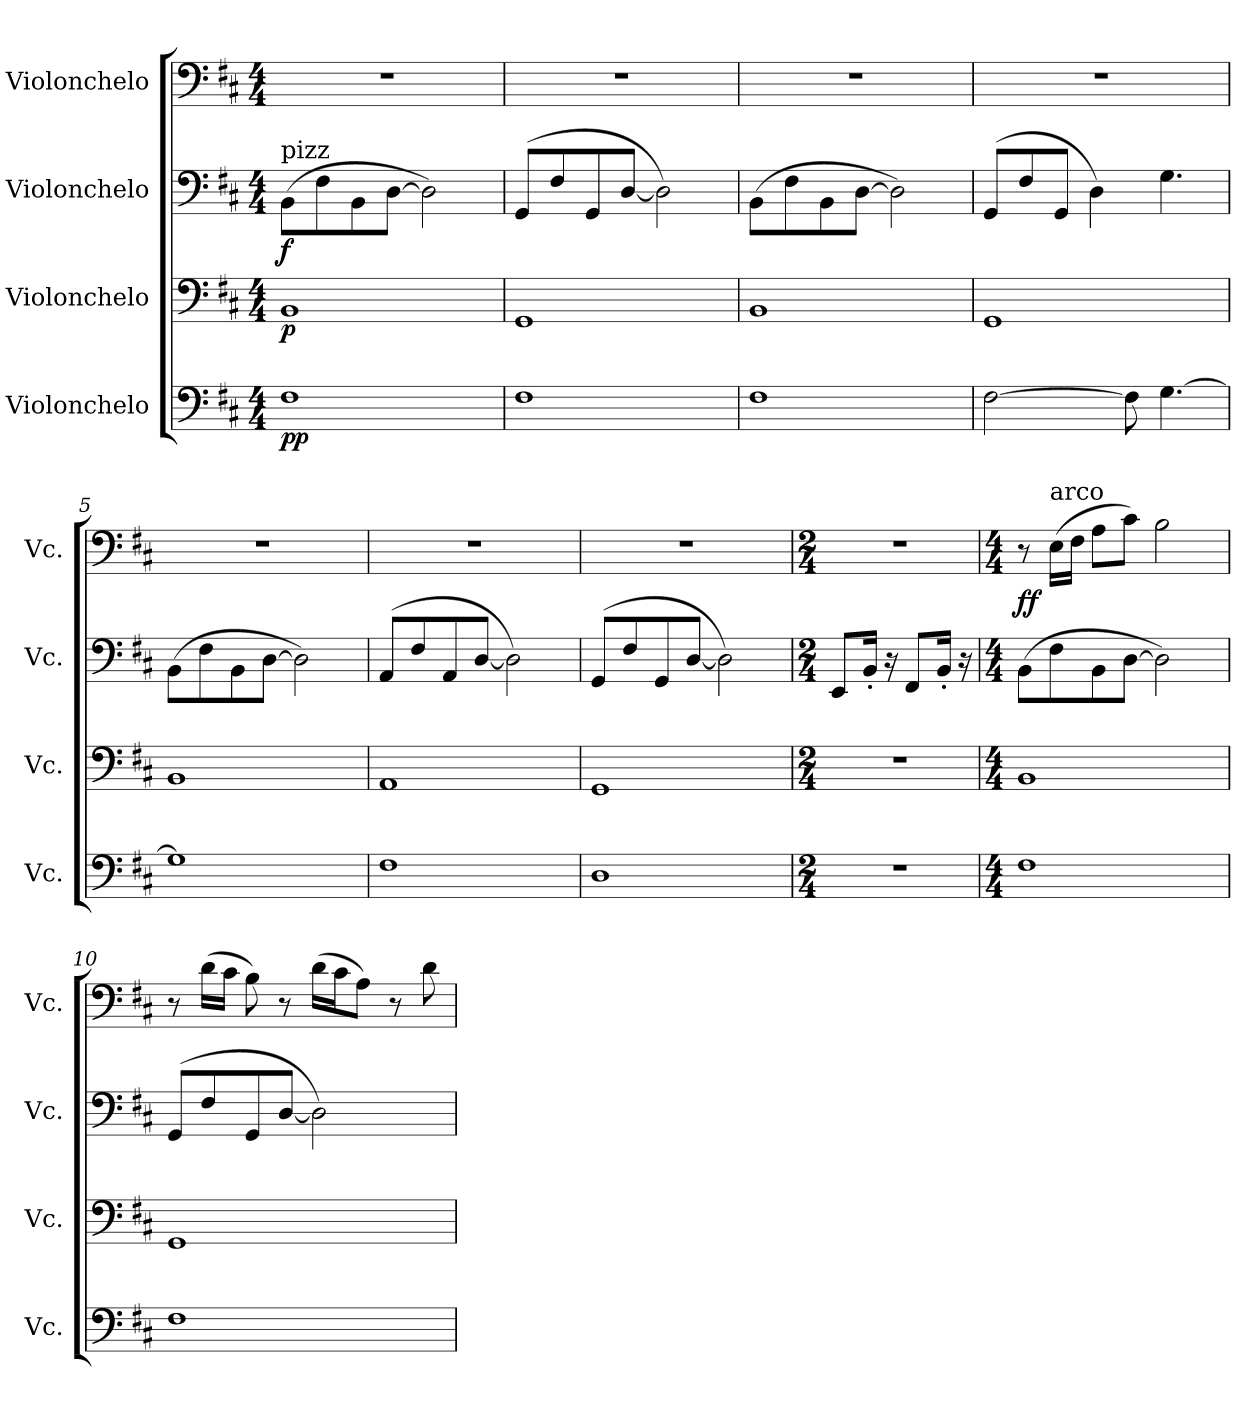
**kern	**dynam	**kern	**dynam	**kern	**dynam	**kern	**dynam
*part4	*part4	*part3	*part3	*part2	*part2	*part1	*part1
*staff4	*staff4	*staff3	*staff3	*staff2	*staff2	*staff1	*staff1
*I"Violonchelo	*	*I"Violonchelo	*	*I"Violonchelo	*	*I"Violonchelo	*
*I'Vc.	*	*I'Vc.	*	*I'Vc.	*	*I'Vc.	*
*clefF4	*	*clefF4	*	*clefF4	*	*clefF4	*
*k[f#c#]	*	*k[f#c#]	*	*k[f#c#]	*	*k[f#c#]	*
*M4/4	*	*M4/4	*	*M4/4	*	*M4/4	*
*MM100	*	*MM100	*	*MM100	*	*MM100	*
=1	=1	=1	=1	=1	=1	=1	=1
!	!	!	!	!LO:TX:a:t=pizz	!	!	!
!	!LO:DY:b	!	!LO:DY:b	!	!LO:DY:b	!	!
1F#	pp	1BB	p	(8BB\L	f	1r	.
.	.	.	.	8F#\	.	.	.
.	.	.	.	8BB\	.	.	.
.	.	.	.	[8D\J	.	.	.
.	.	.	.	2D\])	.	.	.
=2	=2	=2	=2	=2	=2	=2	=2
1F#	.	1GG	.	(8GG/L	.	1r	.
.	.	.	.	8F#/	.	.	.
.	.	.	.	8GG/	.	.	.
.	.	.	.	[8D/J	.	.	.
.	.	.	.	2D\])	.	.	.
=3	=3	=3	=3	=3	=3	=3	=3
1F#	.	1BB	.	(8BB\L	.	1r	.
.	.	.	.	8F#\	.	.	.
.	.	.	.	8BB\	.	.	.
.	.	.	.	[8D\J	.	.	.
.	.	.	.	2D\])	.	.	.
=4	=4	=4	=4	=4	=4	=4	=4
[2F#\	.	1GG	.	(8GG/L	.	1r	.
.	.	.	.	8F#/	.	.	.
.	.	.	.	8GG/J	.	.	.
.	.	.	.	4D\)	.	.	.
8F#\]	.	.	.	.	.	.	.
[4.G\	.	.	.	4.G\	.	.	.
=5	=5	=5	=5	=5	=5	=5	=5
1G]	.	1BB	.	(8BB\L	.	1r	.
.	.	.	.	8F#\	.	.	.
.	.	.	.	8BB\	.	.	.
.	.	.	.	[8D\J	.	.	.
.	.	.	.	2D\])	.	.	.
=6	=6	=6	=6	=6	=6	=6	=6
1F#	.	1AA	.	(8AA/L	.	1r	.
.	.	.	.	8F#/	.	.	.
.	.	.	.	8AA/	.	.	.
.	.	.	.	[8D/J	.	.	.
.	.	.	.	2D\])	.	.	.
=7	=7	=7	=7	=7	=7	=7	=7
1D	.	1GG	.	(8GG/L	.	1r	.
.	.	.	.	8F#/	.	.	.
.	.	.	.	8GG/	.	.	.
.	.	.	.	[8D/J	.	.	.
.	.	.	.	2D\])	.	.	.
!!LO:LB:g=z
=8	=8	=8	=8	=8	=8	=8	=8
*M2/4	*	*M2/4	*	*M2/4	*	*M2/4	*
2r	.	2r	.	8EE/L	.	2r	.
.	.	.	.	16BB'/Jk	.	.	.
.	.	.	.	16r	.	.	.
.	.	.	.	8FF#/L	.	.	.
.	.	.	.	16BB'/Jk	.	.	.
.	.	.	.	16r	.	.	.
=9	=9	=9	=9	=9	=9	=9	=9
*M4/4	*	*M4/4	*	*M4/4	*	*M4/4	*
!	!	!	!	!	!	!	!LO:DY:b
1F#	.	1BB	.	(8BB\L	.	8r	ff
!	!	!	!	!	!	!LO:TX:a:t=arco	!
.	.	.	.	8F#\	.	(16E\LL	.
.	.	.	.	.	.	16F#\JJ	.
.	.	.	.	8BB\	.	8A\L	.
.	.	.	.	[8D\J	.	8c#\J)	.
.	.	.	.	2D\])	.	2B\	.
=10	=10	=10	=10	=10	=10	=10	=10
1F#	.	1GG	.	(8GG/L	.	8r	.
.	.	.	.	8F#/	.	(16d\LL	.
.	.	.	.	.	.	16c#\JJ	.
.	.	.	.	8GG/	.	8B\)	.
.	.	.	.	[8D/J	.	8r	.
.	.	.	.	2D\])	.	(16d\LL	.
.	.	.	.	.	.	16c#\J	.
.	.	.	.	.	.	8A\J)	.
.	.	.	.	.	.	8r	.
.	.	.	.	.	.	8d\	.
=	=	=	=	=	=	=	=
*-	*-	*-	*-	*-	*-	*-	*-
